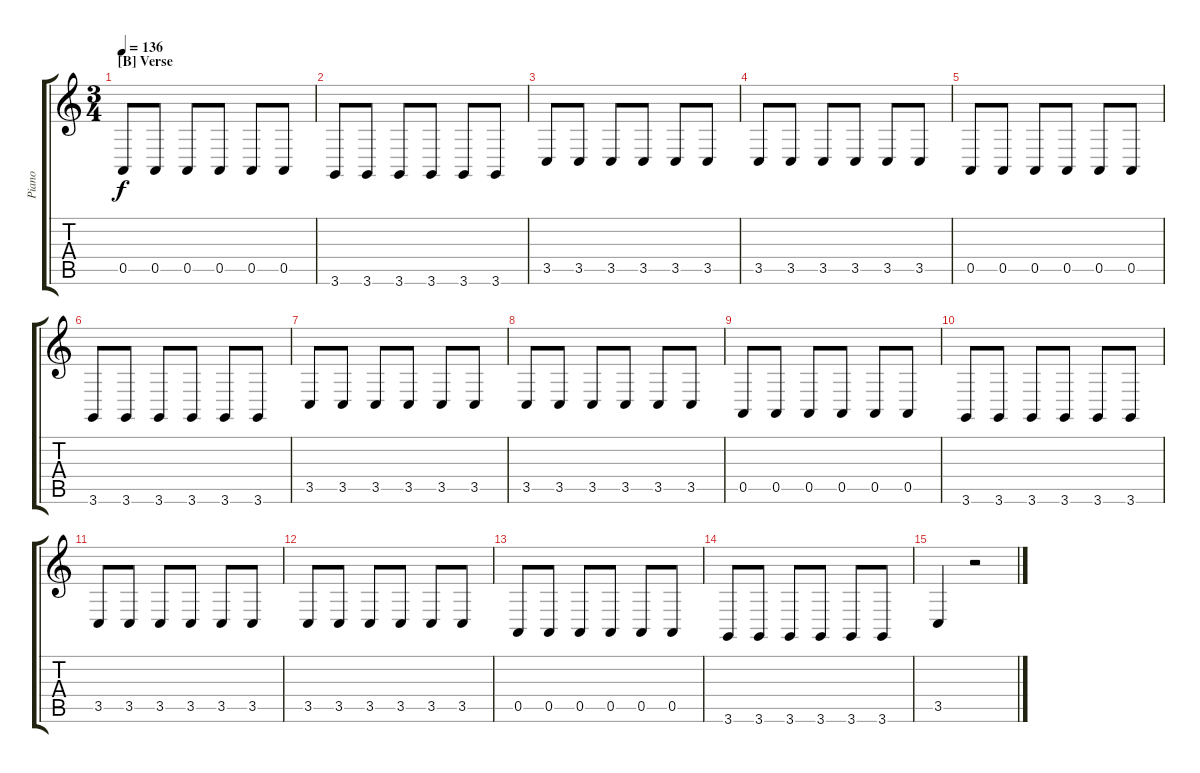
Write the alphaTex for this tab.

\track ("Piano" "Piano") {instrument acousticgrandpiano}
\staff {score tabs}
\tuning (E4 B3 G3 D3 A2 E2) {hide}
\ts (3 4)
\section ("" "[B] Verse")
\tempo 136
\clef g2
\ks aminor
0.5.8{dy f} 0.5.8 0.5.8 0.5.8 0.5.8 0.5.8 |
3.6.8 3.6.8 3.6.8 3.6.8 3.6.8 3.6.8 |
3.5.8 3.5.8 3.5.8 3.5.8 3.5.8 3.5.8 |
3.5.8 3.5.8 3.5.8 3.5.8 3.5.8 3.5.8 |
0.5.8 0.5.8 0.5.8 0.5.8 0.5.8 0.5.8 |
3.6.8 3.6.8 3.6.8 3.6.8 3.6.8 3.6.8 |
3.5.8 3.5.8 3.5.8 3.5.8 3.5.8 3.5.8 |
3.5.8 3.5.8 3.5.8 3.5.8 3.5.8 3.5.8 |
0.5.8 0.5.8 0.5.8 0.5.8 0.5.8 0.5.8 |
3.6.8 3.6.8 3.6.8 3.6.8 3.6.8 3.6.8 |
3.5.8 3.5.8 3.5.8 3.5.8 3.5.8 3.5.8 |
3.5.8 3.5.8 3.5.8 3.5.8 3.5.8 3.5.8 |
0.5.8 0.5.8 0.5.8 0.5.8 0.5.8 0.5.8 |
3.6.8 3.6.8 3.6.8 3.6.8 3.6.8 3.6.8 |
3.5.4 r.2
